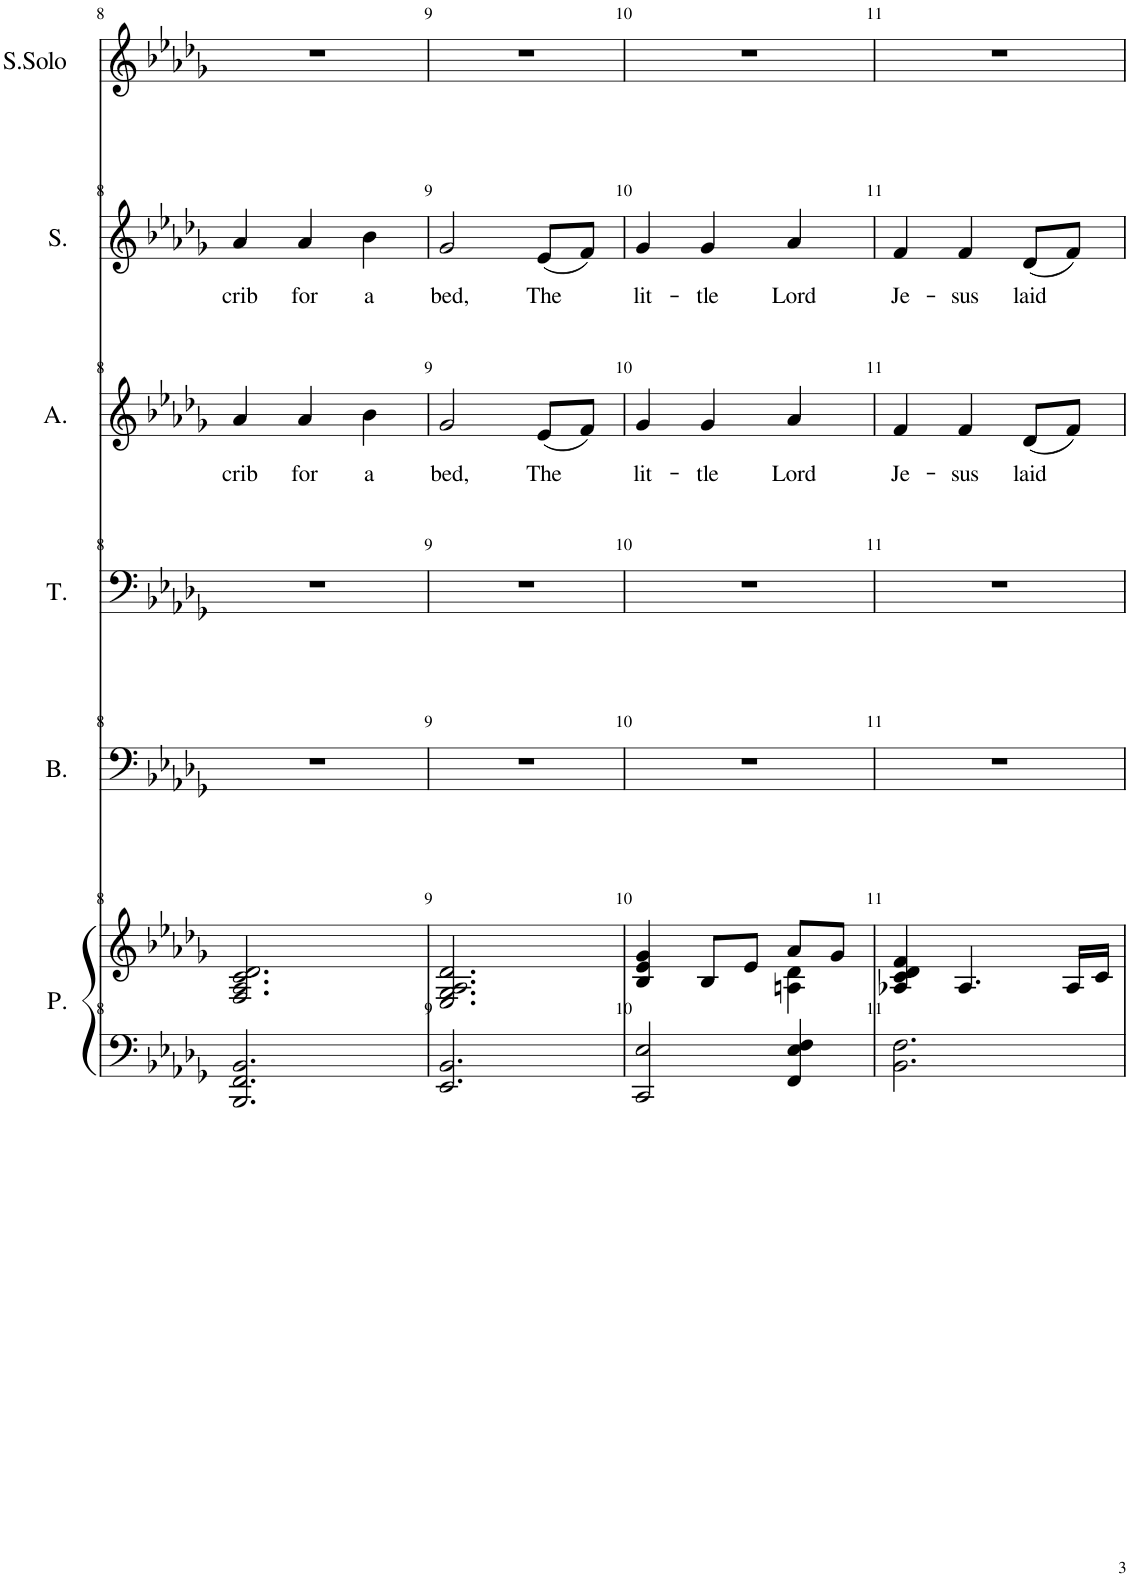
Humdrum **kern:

**kern	**kern	**kern	**kern	**kern	**text	**kern	**text	**kern
*part6	*part6	*part5	*part4	*part3	*part3	*part2	*part2	*part1
*staff7	*staff6	*staff5	*staff4	*staff3	*staff3	*staff2	*staff2	*staff1
*I"Piano	*	*I"Basse	*I"Ténor	*I"Alto	*	*I"Soprano	*	*I"Soprano  Solo
*I'P.	*	*I'B.	*I'T.	*I'A.	*	*I'S.	*	*I'S.Solo
!!LO:PB:g=z
*clefF4	*clefG2	*clefF4	*clefF4	*clefG2	*	*clefG2	*	*clefG2
*	*	*	*	*Trd1c2	*	*	*	*
*k[b-e-a-d-g-]	*k[b-e-a-d-g-]	*k[b-e-a-d-g-]	*k[b-e-a-d-g-]	*k[b-e-a-d-g-]	*	*k[b-e-a-d-g-]	*	*k[b-e-a-d-g-]
*M3/4	*M3/4	*M3/4	*M3/4	*M3/4	*	*M3/4	*	*M3/4
=8	=8	=8	=8	=8	=8	=8	=8	=8
!	!	!	!	!	!LO:LY:b	!	!LO:LY:b	!
2.BBB-/ 2.FF/ 2.BB-/	2.F/ 2.A-/ 2.c/ 2.d-/	2.r	2.r	4a-/	crib	4a-/	crib	2.r
!	!	!	!	!	!LO:LY:b	!	!LO:LY:b	!
.	.	.	.	4a-/	for	4a-/	for	.
!	!	!	!	!	!LO:LY:b	!	!LO:LY:b	!
.	.	.	.	4b-\	a	4b-\	a	.
=9	=9	=9	=9	=9	=9	=9	=9	=9
!	!	!	!	!	!LO:LY:b	!	!LO:LY:b	!
2.EE-/ 2.BB-/	2.E-/ 2.G-/ 2.A-/ 2.d-/	2.r	2.r	2g-/	bed,	2g-/	bed,	2.r
!	!	!	!	!	!LO:LY:b	!	!LO:LY:b	!
.	.	.	.	(8e-/L	The	(8e-/L	The	.
.	.	.	.	8f/J)	.	8f/J)	.	.
=10	=10	=10	=10	=10	=10	=10	=10	=10
*	*^	*	*	*	*	*	*	*
!	!	!	!	!	!	!LO:LY:b	!	!LO:LY:b	!
2CC/ 2E-/	4B-/ 4e-/ 4g-/	2ryy	2.r	2.r	4g-/	lit-	4g-/	lit-	2.r
!	!	!	!	!	!	!LO:LY:b	!	!LO:LY:b	!
.	8B-/L	.	.	.	4g-/	-tle	4g-/	-tle	.
.	8e-/J	.	.	.	.	.	.	.	.
!	!	!	!	!	!	!LO:LY:b	!	!LO:LY:b	!
4FF/ 4E-/ 4F/	8a-/L	4An\ 4d-\	.	.	4a-/	Lord	4a-/	Lord	.
.	8g-/J	.	.	.	.	.	.	.	.
*	*v	*v	*	*	*	*	*	*	*
=11	=11	=11	=11	=11	=11	=11	=11	=11
!	!	!	!	!	!LO:LY:b	!	!LO:LY:b	!
2.BB-\ 2.F\	4A-X/ 4c/ 4d-/ 4f/	2.r	2.r	4f/	Je-	4f/	Je-	2.r
!	!	!	!	!	!LO:LY:b	!	!LO:LY:b	!
.	4.A-/	.	.	4f/	-sus	4f/	-sus	.
!	!	!	!	!	!LO:LY:b	!	!LO:LY:b	!
.	.	.	.	(8d-/L	laid	(8d-/L	laid	.
.	16A-/LL	.	.	8f/J)	.	8f/J)	.	.
.	16c/JJ	.	.	.	.	.	.	.
=	=	=	=	=	=	=	=	=
*-	*-	*-	*-	*-	*-	*-	*-	*-
